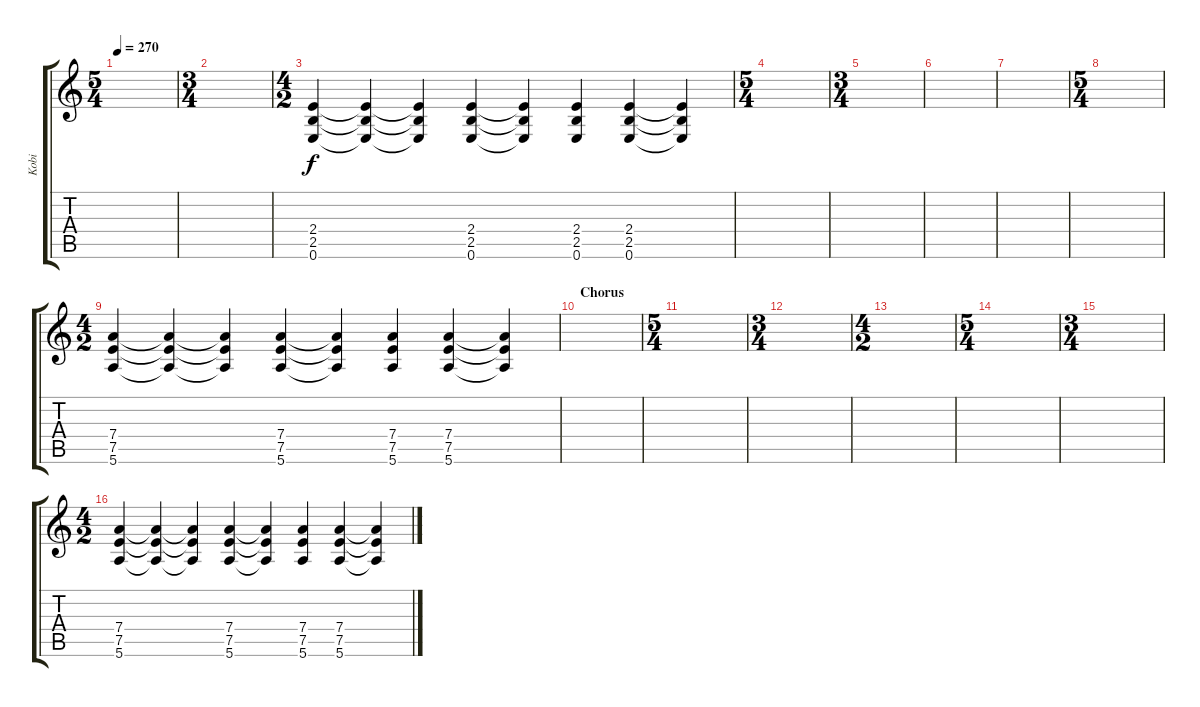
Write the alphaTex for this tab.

\track ("Kobi" "Kobi") {instrument electricguitarmuted}
\staff {score tabs}
\tuning (E4 B3 G3 D3 A2 E2) {hide}
\ts (5 4)
\tempo 270
\clef g2
\ks c
|
\ts (3 4)
|
\ts (4 2)
(2.4 2.5 0.6).4 (2.4{t} 2.5{t} 0.6{t}).4 (2.4{t} 2.5{t} 0.6{t}).4 (2.4 2.5 0.6).4 (2.4{t} 2.5{t} 0.6{t}).4 (2.4 2.5 0.6).4 (2.4 2.5 0.6).4 (2.4{t} 2.5{t} 0.6{t}).4 |
\ts (5 4)
|
\ts (3 4)
|
|
|
\ts (5 4)
|
\ts (4 2)
(7.4 7.5 5.6).4 (7.4{t} 7.5{t} 5.6{t}).4 (7.4{t} 7.5{t} 5.6{t}).4 (7.4 7.5 5.6).4 (7.4{t} 7.5{t} 5.6{t}).4 (7.4 7.5 5.6).4 (7.4 7.5 5.6).4 (7.4{t} 7.5{t} 5.6{t}).4 |
\section ("" "Chorus")
|
\ts (5 4)
|
\ts (3 4)
|
\ts (4 2)
|
\ts (5 4)
|
\ts (3 4)
|
\ts (4 2)
(7.4 7.5 5.6).4 (7.4{t} 7.5{t} 5.6{t}).4 (7.4{t} 7.5{t} 5.6{t}).4 (7.4 7.5 5.6).4 (7.4{t} 7.5{t} 5.6{t}).4 (7.4 7.5 5.6).4 (7.4 7.5 5.6).4 (7.4{t} 7.5{t} 5.6{t}).4
